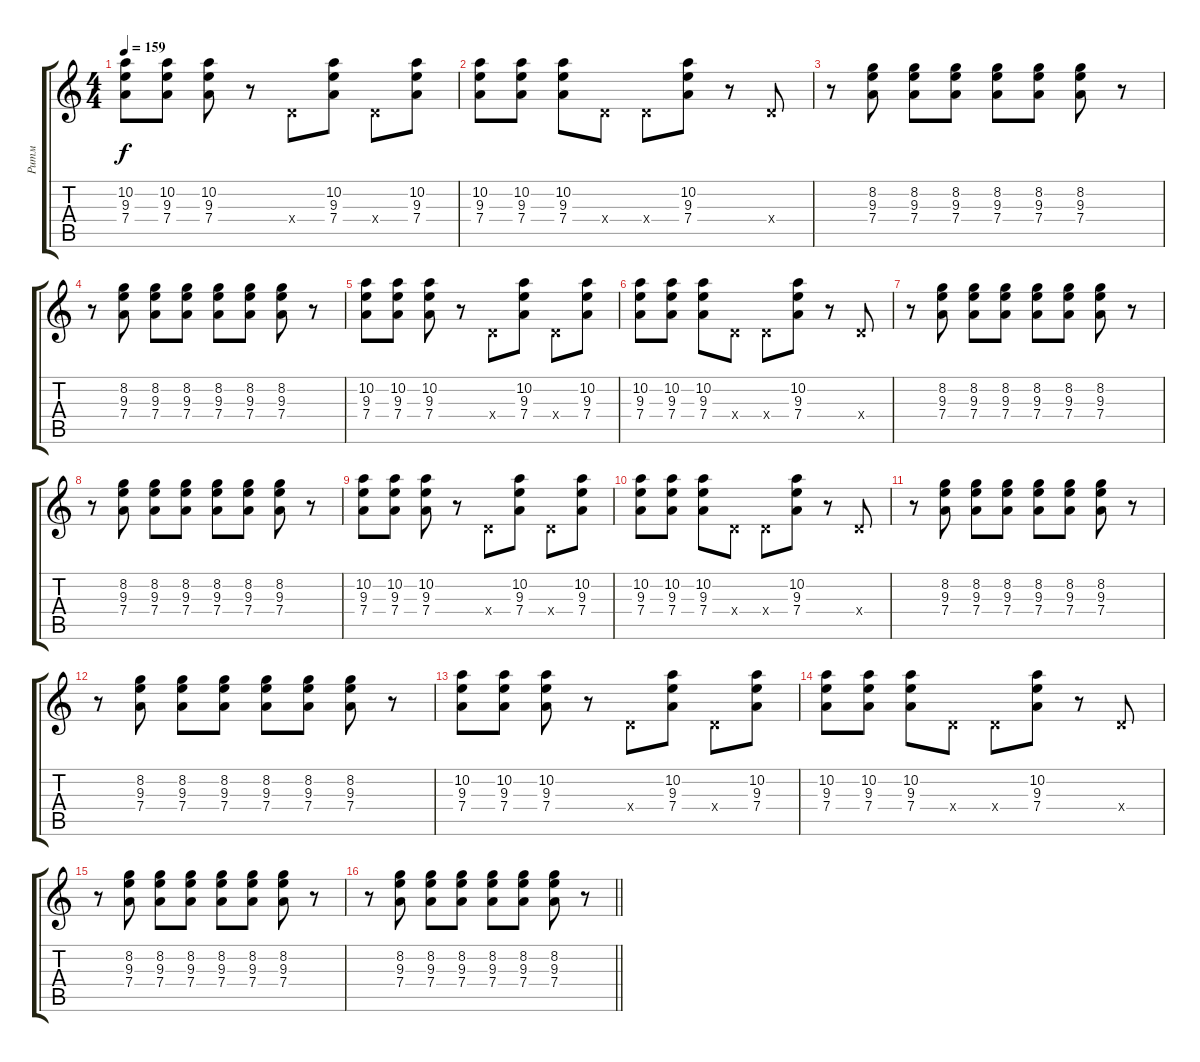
\track ("Ритм" "Ритм") {instrument distortionguitar}
\staff {score tabs}
\tuning (E4 B3 G3 D3 A2 E2) {hide}
\ts (4 4)
\tempo 159
\clef g2
\ks c
(10.2 9.3 7.4).8{dy f instrument distortionguitar} (10.2 9.3 7.4).8 (10.2 9.3 7.4).8 r.8 0.4{x}.8 (10.2 9.3 7.4).8 0.4{x}.8 (10.2 9.3 7.4).8 |
(10.2 9.3 7.4).8 (10.2 9.3 7.4).8 (10.2 9.3 7.4).8 0.4{x}.8 0.4{x}.8 (10.2 9.3 7.4).8 r.8 0.4{x}.8 |
r.8 (8.2 9.3 7.4).8 (8.2 9.3 7.4).8 (8.2 9.3 7.4).8 (8.2 9.3 7.4).8 (8.2 9.3 7.4).8 (8.2 9.3 7.4).8 r.8 |
r.8 (8.2 9.3 7.4).8 (8.2 9.3 7.4).8 (8.2 9.3 7.4).8 (8.2 9.3 7.4).8 (8.2 9.3 7.4).8 (8.2 9.3 7.4).8 r.8 |
(10.2 9.3 7.4).8 (10.2 9.3 7.4).8 (10.2 9.3 7.4).8 r.8 0.4{x}.8 (10.2 9.3 7.4).8 0.4{x}.8 (10.2 9.3 7.4).8 |
(10.2 9.3 7.4).8 (10.2 9.3 7.4).8 (10.2 9.3 7.4).8 0.4{x}.8 0.4{x}.8 (10.2 9.3 7.4).8 r.8 0.4{x}.8 |
r.8 (8.2 9.3 7.4).8 (8.2 9.3 7.4).8 (8.2 9.3 7.4).8 (8.2 9.3 7.4).8 (8.2 9.3 7.4).8 (8.2 9.3 7.4).8 r.8 |
r.8 (8.2 9.3 7.4).8 (8.2 9.3 7.4).8 (8.2 9.3 7.4).8 (8.2 9.3 7.4).8 (8.2 9.3 7.4).8 (8.2 9.3 7.4).8 r.8 |
(10.2 9.3 7.4).8 (10.2 9.3 7.4).8 (10.2 9.3 7.4).8 r.8 0.4{x}.8 (10.2 9.3 7.4).8 0.4{x}.8 (10.2 9.3 7.4).8 |
(10.2 9.3 7.4).8 (10.2 9.3 7.4).8 (10.2 9.3 7.4).8 0.4{x}.8 0.4{x}.8 (10.2 9.3 7.4).8 r.8 0.4{x}.8 |
r.8 (8.2 9.3 7.4).8 (8.2 9.3 7.4).8 (8.2 9.3 7.4).8 (8.2 9.3 7.4).8 (8.2 9.3 7.4).8 (8.2 9.3 7.4).8 r.8 |
r.8 (8.2 9.3 7.4).8 (8.2 9.3 7.4).8 (8.2 9.3 7.4).8 (8.2 9.3 7.4).8 (8.2 9.3 7.4).8 (8.2 9.3 7.4).8 r.8 |
(10.2 9.3 7.4).8 (10.2 9.3 7.4).8 (10.2 9.3 7.4).8 r.8 0.4{x}.8 (10.2 9.3 7.4).8 0.4{x}.8 (10.2 9.3 7.4).8 |
(10.2 9.3 7.4).8 (10.2 9.3 7.4).8 (10.2 9.3 7.4).8 0.4{x}.8 0.4{x}.8 (10.2 9.3 7.4).8 r.8 0.4{x}.8 |
r.8 (8.2 9.3 7.4).8 (8.2 9.3 7.4).8 (8.2 9.3 7.4).8 (8.2 9.3 7.4).8 (8.2 9.3 7.4).8 (8.2 9.3 7.4).8 r.8 |
\barLineRight lightlight
r.8 (8.2 9.3 7.4).8 (8.2 9.3 7.4).8 (8.2 9.3 7.4).8 (8.2 9.3 7.4).8 (8.2 9.3 7.4).8 (8.2 9.3 7.4).8 r.8
